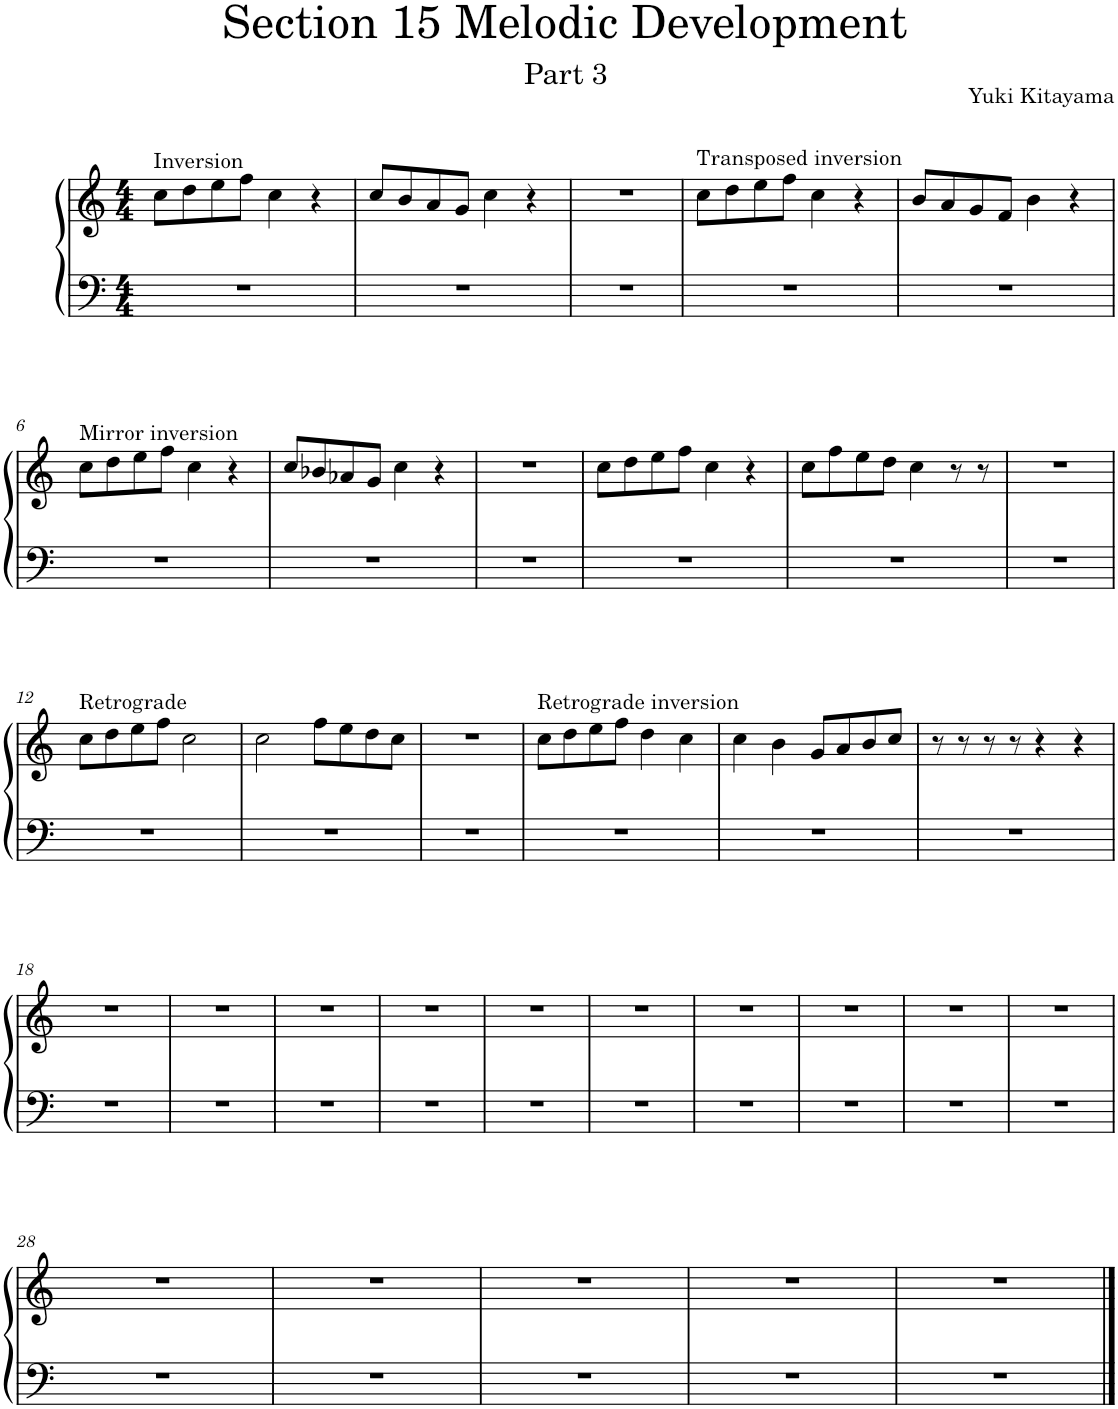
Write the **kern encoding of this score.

**kern	**kern
*part1	*part1
*staff2	*staff1
*I"Piano	*
*I'Pno.	*
*clefF4	*clefG2
*k[]	*k[]
*M4/4	*M4/4
=1	=1
!	!LO:TX:a:t=Inversion
1r	8cc\L
.	8dd\
.	8ee\
.	8ff\J
.	4cc\
.	4r
=2	=2
1r	8cc/L
.	8b/
.	8a/
.	8g/J
.	4cc\
.	4r
=3	=3
1r	1r
=4	=4
!	!LO:TX:a:t=Transposed inversion
1r	8cc\L
.	8dd\
.	8ee\
.	8ff\J
.	4cc\
.	4r
=5	=5
1r	8b/L
.	8a/
.	8g/
.	8f/J
.	4b\
.	4r
!!LO:LB:g=z
=6	=6
!	!LO:TX:a:t=Mirror inversion
1r	8cc\L
.	8dd\
.	8ee\
.	8ff\J
.	4cc\
.	4r
=7	=7
1r	8cc/L
.	8b-X/
.	8a-X/
.	8g/J
.	4cc\
.	4r
=8	=8
1r	1r
=9	=9
1r	8cc\L
.	8dd\
.	8ee\
.	8ff\J
.	4cc\
.	4r
=10	=10
1r	8cc\L
.	8ff\
.	8ee\
.	8dd\J
.	4cc\
.	8r
.	8r
=11	=11
1r	1r
!!LO:LB:g=z
=12	=12
!	!LO:TX:a:t=Retrograde
1r	8cc\L
.	8dd\
.	8ee\
.	8ff\J
.	2cc\
=13	=13
1r	2cc\
.	8ff\L
.	8ee\
.	8dd\
.	8cc\J
=14	=14
1r	1r
=15	=15
!	!LO:TX:a:t=Retrograde inversion
1r	8cc\L
.	8dd\
.	8ee\
.	8ff\J
.	4dd\
.	4cc\
=16	=16
1r	4cc\
.	4b\
.	8g/L
.	8a/
.	8b/
.	8cc/J
=17	=17
1r	8r
.	8r
.	8r
.	8r
.	4r
.	4r
!!LO:LB:g=z
=18	=18
1r	1r
=19	=19
1r	1r
=20	=20
1r	1r
=21	=21
1r	1r
=22	=22
1r	1r
=23	=23
1r	1r
=24	=24
1r	1r
=25	=25
1r	1r
=26	=26
1r	1r
=27	=27
1r	1r
!!LO:LB:g=z
=28	=28
1r	1r
=29	=29
1r	1r
=30	=30
1r	1r
=31	=31
1r	1r
=32	=32
1r	1r
==	==
*-	*-
